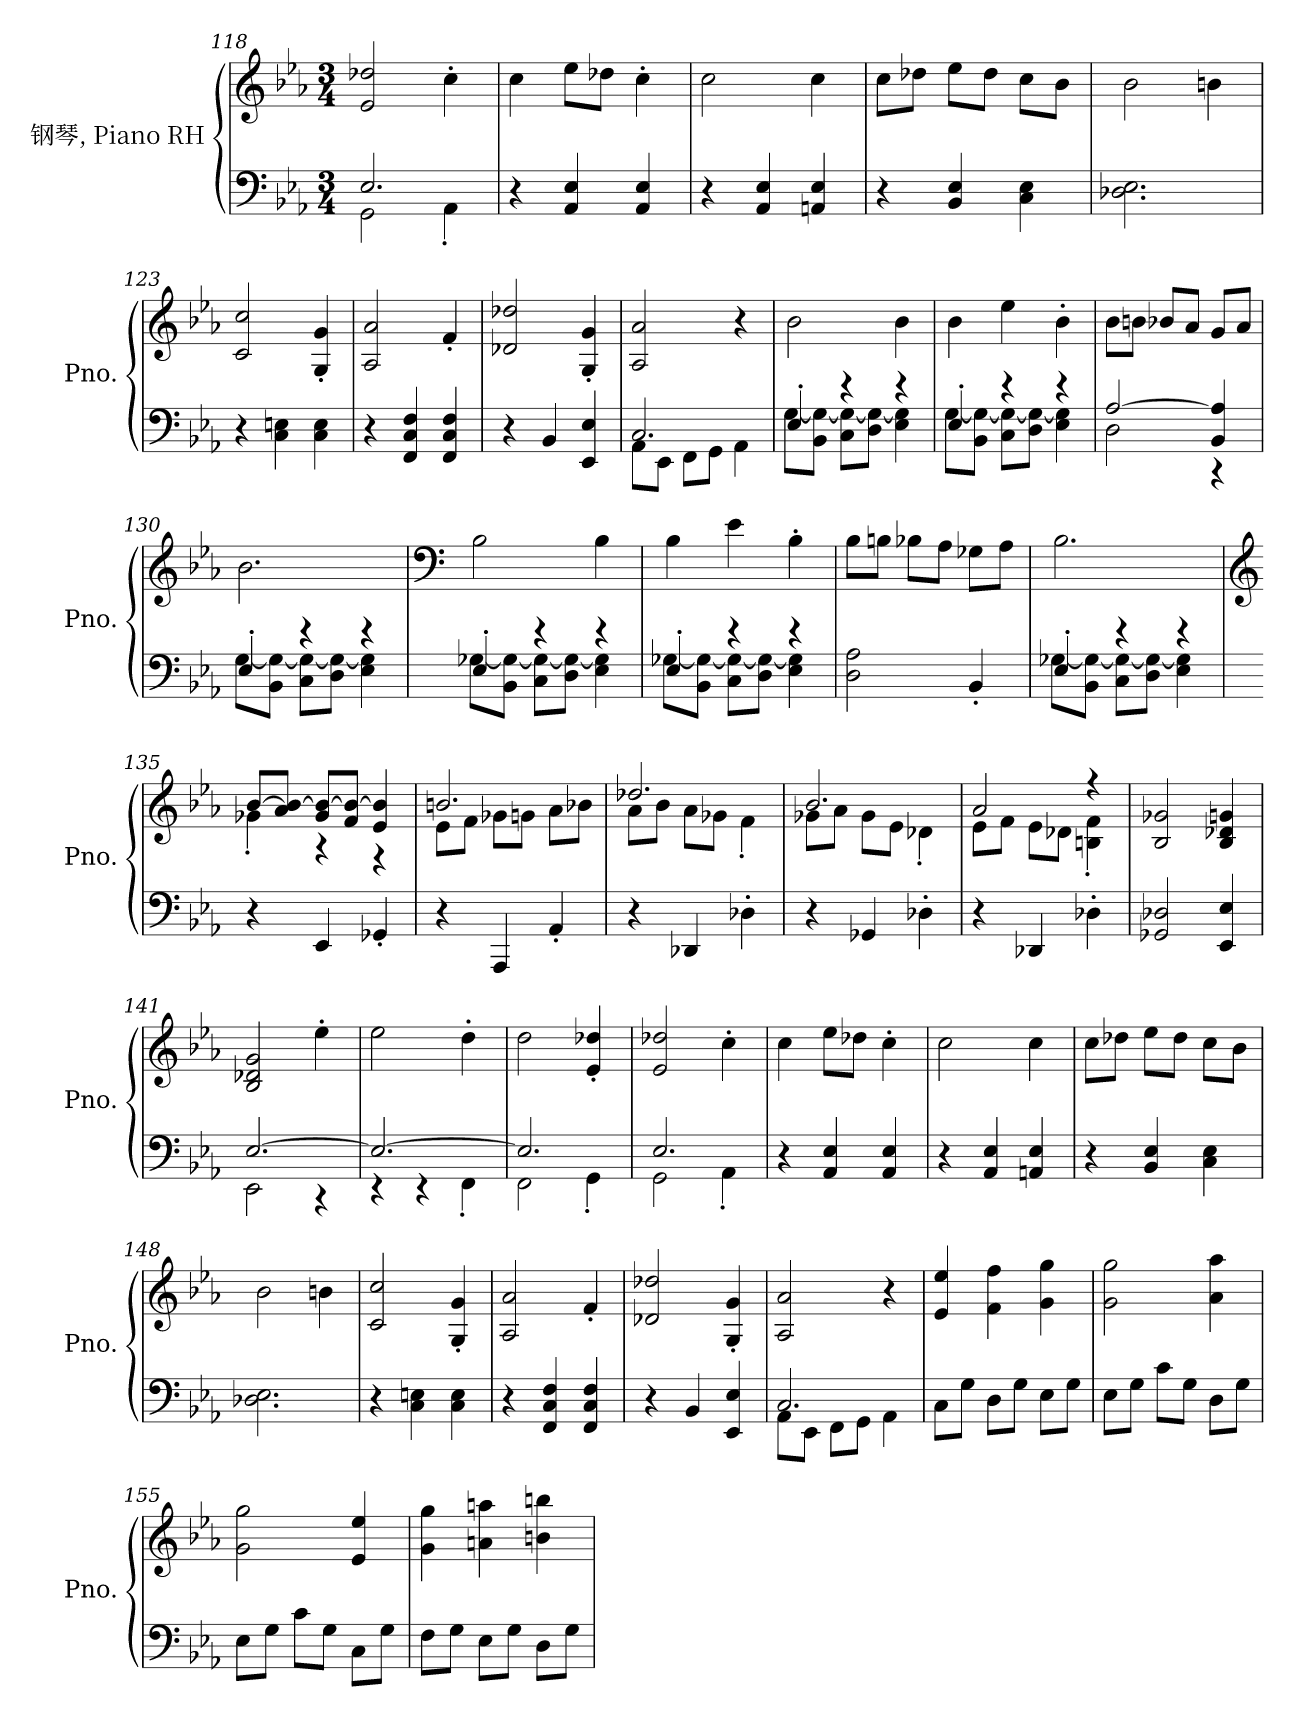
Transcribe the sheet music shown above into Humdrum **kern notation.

**kern	**kern
*part1	*part1
*staff2	*staff1
*I"钢琴, Piano RH	*
*I'Pno.	*
*clefF4	*clefG2
*k[b-e-a-]	*k[b-e-a-]
*M3/4	*M3/4
=118	=118
*^	*
2.E-/	2GG\	2e-/ 2dd-X/
*	*	*MM169
.	4AA-'\	4cc'\
*v	*v	*
=119	=119
4r	4cc\
4AA-/ 4E-/	8ee-\L
*	*MM177
.	8dd-X\J
4AA-/ 4E-/	4cc'\
=120	=120
4r	2cc\
4AA-/ 4E-/	.
4AAn/ 4E-/	4cc\
=121	=121
4r	8cc\L
.	8dd-X\J
4BB-/ 4E-/	8ee-\L
.	8dd-\J
4C\ 4E-\	8cc\L
*	*MM177
.	8b-\J
=122	=122
*	*MM174
2.D-X\ 2.E-\	2b-\
*	*MM162
.	4bn\
!!LO:LB:g=z
=123	=123
4r	2c/ 2cc/
4C\ 4En\	.
4C\ 4E\	4G/' 4g/'
=124	=124
4r	2A-/ 2a-/
4FF/ 4C/ 4F/	.
4FF/ 4C/ 4F/	4f'/
=125	=125
4r	2d-X/ 2dd-X/
4BB-/	.
4EE-/ 4E-/	4G/' 4g/'
=126	=126
*^	*
2.C/	8AA-\L	2A-/ 2a-/
.	8EE-\J	.
.	8FF\L	.
.	8GG\J	.
.	4AA-\	4r
=127	=127	=127
*	*	*MM180
4E-'/	[8G\L	2b-\
.	8BB-\ 8G\_J	.
4r	8C\ 8G\_L	.
.	8D\ 8G\_J	.
4r	4E-\ 4G\]	4b-\
=128	=128	=128
4E-'/	[8G\L	4b-\
.	8BB-\ 8G\_J	.
4r	8C\ 8G\_L	4ee-\
.	8D\ 8G\_J	.
4r	4E-\ 4G\]	4b-'\
!!LO:LB:g=z
=129	=129	=129
[2A-/	2D\	8b-\L
.	.	8bn\J
.	.	8b-X/L
.	.	8a-/J
4BB-/ 4A-/]	4r	8g/L
.	.	8a-/J
=130	=130	=130
4E-'/	[8G\L	2.b-\
.	8BB-\ 8G\_J	.
4r	8C\ 8G\_L	.
.	8D\ 8G\_J	.
4r	4E-\ 4G\]	.
=131	=131	=131
*	*	*clefF4
*	*	*MM108
4E-'/	[8G-X\L	2B-\
.	8BB-\ 8G-\_J	.
4r	8C\ 8G-\_L	.
.	8D\ 8G-\_J	.
4r	4E-\ 4G-\]	4B-\
=132	=132	=132
4E-'/	[8G-X\L	4B-\
.	8BB-\ 8G-\_J	.
4r	8C\ 8G-\_L	4e-\
.	8D\ 8G-\_J	.
4r	4E-\ 4G-\]	4B-'\
*v	*v	*
!!LO:LB:g=z
=133	=133
*	*MM191
2D\ 2A-\	8B-\L
.	8Bn\J
.	8B-X\L
.	8A-\J
*	*MM170
4BB-'/	8G-X\L
.	8A-\J
=134	=134
*^	*
4E-'/	[8G-X\L	2.B-\
.	8BB-\ 8G-\_J	.
4r	8C\ 8G-\_L	.
.	8D\ 8G-\_J	.
4r	4E-\ 4G-\]	.
*v	*v	*
=135	=135
*	*clefG2
*	*MM175
*	*^
4r	[8b-/L	4g-X'\
.	8a-/ 8b-/_J	.
4EE-/	8g-/ 8b-/_L	4r
.	8f/ 8b-/_J	.
4GG-X'/	4e-/ 4b-/]	4r
=136	=136	=136
4r	2.bn/	8e-\L
.	.	8f\J
4AAA-/	.	8g-X\L
.	.	8gn\J
4AA-'/	.	8a-\L
.	.	8b-X\J
!!LO:LB:g=z	!!
=137	=137	=137
4r	2.dd-X/	8a-\L
.	.	8b-\J
4DD-X/	.	8a-\L
.	.	8g-X\J
4D-X'\	.	4f'\
=138	=138	=138
4r	2.b-/	8g-X\L
.	.	8a-\J
4GG-X/	.	8g-\L
.	.	8e-\J
4D-X'\	.	4d-X'\
=139	=139	=139
4r	2a-/	8e-\L
.	.	8f\J
4DD-X/	.	8e-\L
.	.	8d-X\J
4D-X'\	4r	4Bn\' 4f\'
*	*v	*v
=140	=140
2GG-X/ 2D-X/	2B-/ 2g-X/
*	*MM179
4EE-/ 4E-/	4B-/ 4d-X/ 4gn/
=141	=141
*^	*
[2.E-/	2EE-\	2B-/ 2d-X/ 2g/
.	4r	4ee-'\
=142	=142	=142
2.E-/_	4r	2ee-\
.	4r	.
.	4FF'\	4dd'\
=143	=143	=143
*	*	*MM179
2.E-/]	2FF\	2dd\
.	4GG'\	4e-/' 4dd-X/'
=144	=144	=144
2.E-/	2GG\	2e-/ 2dd-X/
*	*	*MM170
.	4AA-'\	4cc'\
*v	*v	*
!!LO:LB:g=z
=145	=145
4r	4cc\
4AA-/ 4E-/	8ee-\L
.	8dd-X\J
4AA-/ 4E-/	4cc'\
=146	=146
4r	2cc\
4AA-/ 4E-/	.
4AAn/ 4E-/	4cc\
=147	=147
4r	8cc\L
.	8dd-X\J
4BB-/ 4E-/	8ee-\L
.	8dd-\J
4C\ 4E-\	8cc\L
*	*MM177
.	8b-\J
=148	=148
*	*MM174
2.D-X\ 2.E-\	2b-\
*	*MM162
.	4bn\
=149	=149
4r	2c/ 2cc/
4C\ 4En\	.
4C\ 4E\	4G/' 4g/'
=150	=150
4r	2A-/ 2a-/
4FF/ 4C/ 4F/	.
4FF/ 4C/ 4F/	4f'/
=151	=151
*	*MM191
4r	2d-X/ 2dd-X/
4BB-/	.
4EE-/ 4E-/	4G/' 4g/'
=152	=152
*^	*
2.C/	8AA-\L	2A-/ 2a-/
.	8EE-\J	.
.	8FF\L	.
.	8GG\J	.
.	4AA-\	4r
*v	*v	*
!!LO:PB:g=z
=153	=153
*	*MM220
8C\L	4e-/ 4ee-/
8G\J	.
8D\L	4f\ 4ff\
8G\J	.
8E-\L	4g\ 4gg\
8G\J	.
=154	=154
8E-\L	2g\ 2gg\
8G\J	.
8c\L	.
8G\J	.
8D\L	4a-\ 4aa-\
8G\J	.
=155	=155
8E-\L	2g\ 2gg\
8G\J	.
8c\L	.
8G\J	.
8C\L	4e-/ 4ee-/
8G\J	.
=156	=156
8F\L	4g\ 4gg\
8G\J	.
8E-\L	4an\ 4aan\
8G\J	.
8D\L	4bn\ 4bbn\
8G\J	.
=	=
*-	*-
